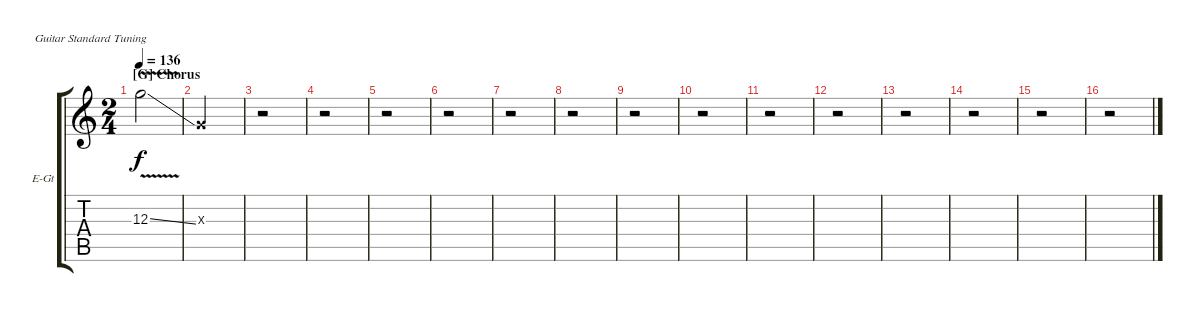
\bracketExtendMode groupsimilarinstruments
\firstSystemTrackNameOrientation horizontal
\otherSystemsTrackNameOrientation horizontal
\track ("guitar solo" "E-Gt") {solo instrument distortionguitar}
\staff {score tabs}
\tuning (E4 B3 G3 D3 A2 E2)
\ts (2 4)
\section ("G" "Chorus")
\tempo 136
\clef g2
\ks c
12.3{v ss}.2{dy f} |
0.3{x}.2 |
r.2 |
r.2 |
r.2 |
r.2 |
r.2 |
r.2 |
r.2 |
r.2 |
r.2 |
r.2 |
r.2 |
r.2 |
r.2 |
r.2
